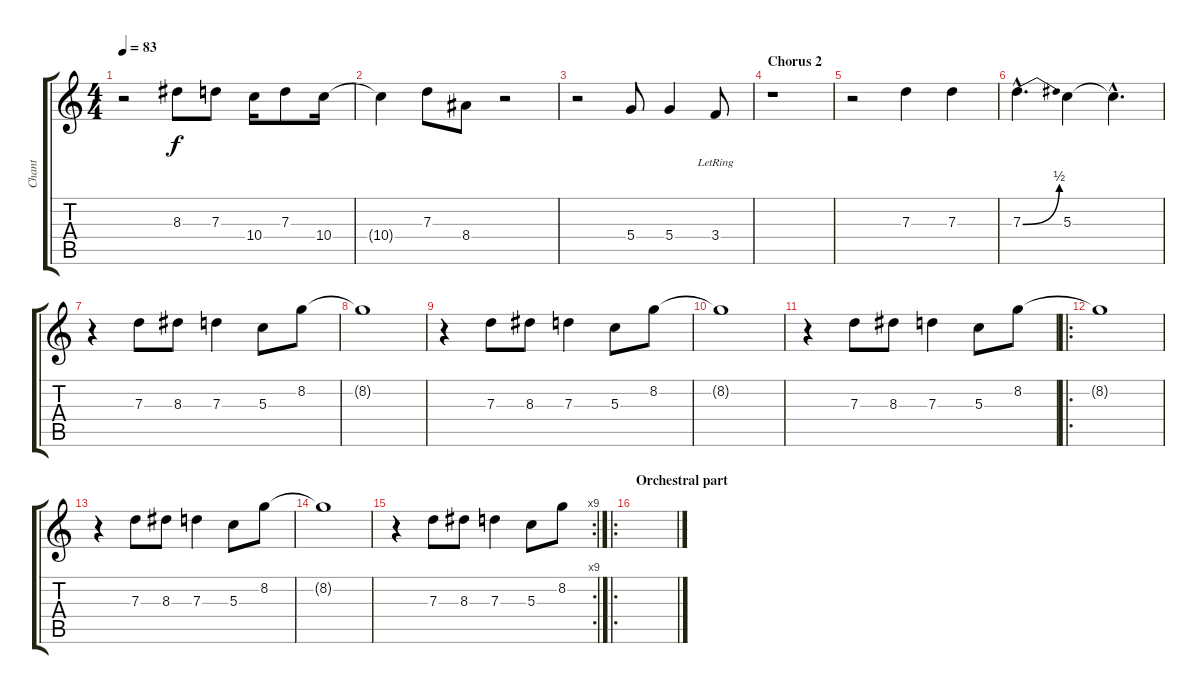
\track ("Chant" "Chant") {instrument acousticguitarsteel}
\staff {score tabs}
\tuning (E4 B3 G3 D3 A2 E2) {hide}
\ts (4 4)
\tempo 83
\clef g2
\ks c
r.2{dy f} 8.3.8 7.3.8 10.4.16 7.3.8 10.4.16 |
10.4{t}.4 7.3.8 8.4.8 r.2 |
r.2 5.4.8 5.4.4 3.4{lr}.8 |
\section ("" "Chorus 2")
r.1 |
r.2 7.3.4 7.3.4 |
7.3{be (bend 0 0 60 2) hac}.4{d} 5.3.4 5.3{hac t}.4{d} |
r.4 7.3.8 8.3.8 7.3.4 5.3.8 8.2.8 |
8.2{t}.1 |
r.4 7.3.8 8.3.8 7.3.4 5.3.8 8.2.8 |
8.2{t}.1 |
r.4 7.3.8 8.3.8 7.3.4 5.3.8 8.2.8 |
\ro
8.2{t}.1 |
r.4 7.3.8 8.3.8 7.3.4 5.3.8 8.2.8 |
8.2{t}.1 |
\rc 9
r.4 7.3.8 8.3.8 7.3.4 5.3.8 8.2.8 |
\ro
\section ("" "Orchestral part")
